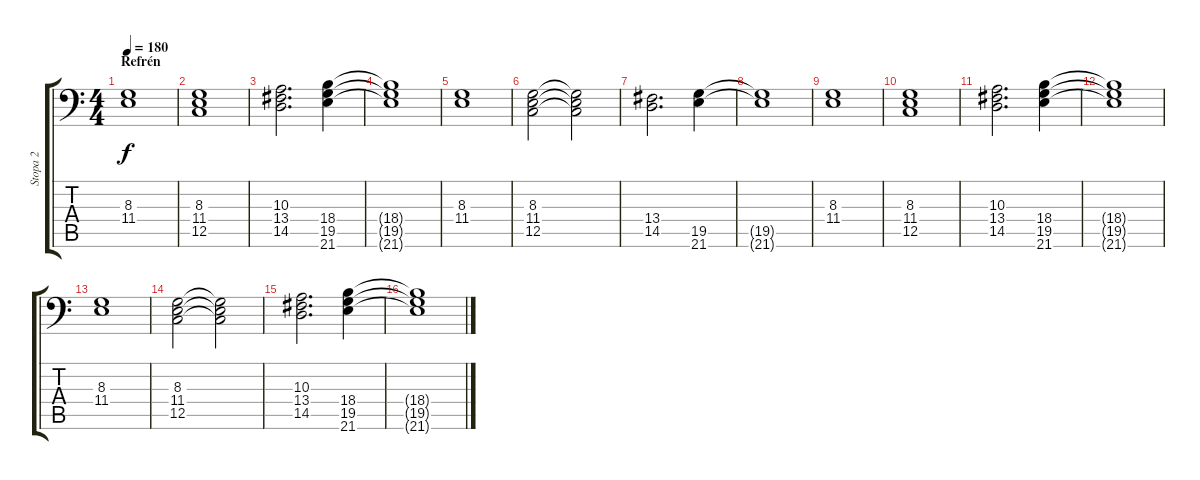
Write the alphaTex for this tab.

\track ("Stopa 2" "Stopa 2") {instrument acousticgrandpiano}
\staff {score tabs}
\tuning (E4 Ab3 B2 F2 C2 G1) {hide}
\ts (4 4)
\section ("" "Refrén")
\tempo 180
\clef f4
\ks c
(8.3 11.4).1{dy f} |
(8.3 11.4 12.5).1 |
(10.3 13.4 14.5).2{d} (18.4 19.5 21.6).4 |
(18.4{t} 19.5{t} 21.6{t}).1 |
(8.3 11.4).1 |
(8.3 11.4 12.5).2 (8.3{t} 11.4{t} 12.5{t}).2 |
(13.4 14.5).2{d} (19.5 21.6).4 |
(19.5{t} 21.6{t}).1 |
(8.3 11.4).1 |
(8.3 11.4 12.5).1 |
(10.3 13.4 14.5).2{d} (18.4 19.5 21.6).4 |
(18.4{t} 19.5{t} 21.6{t}).1 |
(8.3 11.4).1 |
(8.3 11.4 12.5).2 (8.3{t} 11.4{t} 12.5{t}).2 |
(10.3 13.4 14.5).2{d} (18.4 19.5 21.6).4 |
(18.4{t} 19.5{t} 21.6{t}).1
